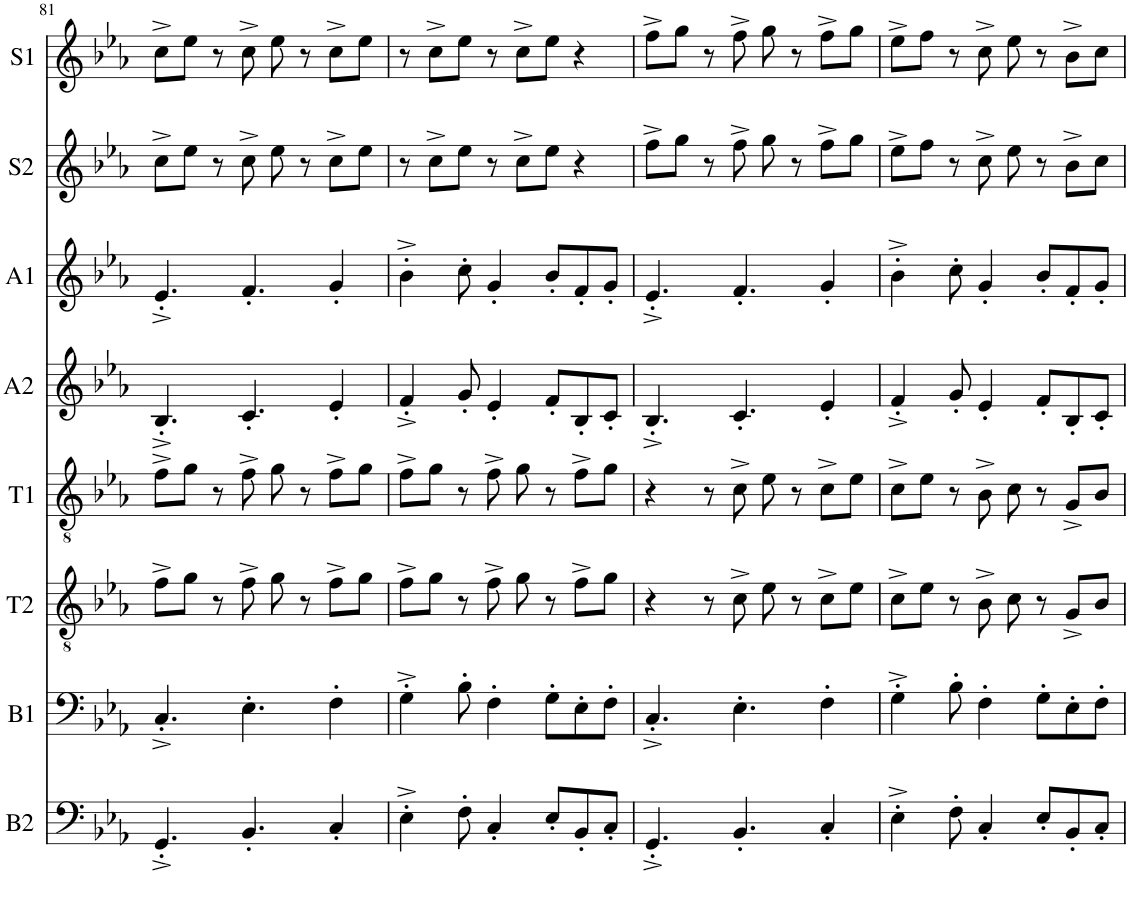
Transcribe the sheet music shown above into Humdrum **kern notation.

**kern	**kern	**kern	**kern	**kern	**kern	**kern	**kern
*part8	*part7	*part6	*part5	*part4	*part3	*part2	*part1
*staff8	*staff7	*staff6	*staff5	*staff4	*staff3	*staff2	*staff1
*I"Bass 2	*I"Bass 1	*I"Tenor 2	*I"Tenor 1	*I"Alto 2	*I"Alto 1	*I"Soprano 2	*I"Soprano 1
*I'B2	*I'B1	*I'T2	*I'T1	*I'A2	*I'A1	*I'S2	*I'S1
!!LO:PB:g=z
*clefF4	*clefF4	*clefGv2	*clefGv2	*clefG2	*clefG2	*clefG2	*clefG2
*k[b-e-a-]	*k[b-e-a-]	*k[b-e-a-]	*k[b-e-a-]	*k[b-e-a-]	*k[b-e-a-]	*k[b-e-a-]	*k[b-e-a-]
*M4/4	*M4/4	*M4/4	*M4/4	*M4/4	*M4/4	*M4/4	*M4/4
=81	=81	=81	=81	=81	=81	=81	=81
4.GG'^/	4.C'^/	8f^\L	8f^\L	4.B-'^/	4.e-'^/	8cc^\L	8cc^\L
.	.	8g\J	8g\J	.	.	8ee-\J	8ee-\J
.	.	8r	8r	.	.	8r	8r
4.BB-'/	4.E-'\	8f^\	8f^\	4.c'/	4.f'/	8cc^\	8cc^\
.	.	8g\	8g\	.	.	8ee-\	8ee-\
.	.	8r	8r	.	.	8r	8r
4C'/	4F'\	8f^\L	8f^\L	4e-'/	4g'/	8cc^\L	8cc^\L
.	.	8g\J	8g\J	.	.	8ee-\J	8ee-\J
=82	=82	=82	=82	=82	=82	=82	=82
4E-'^\	4G'^\	8f^\L	8f^\L	4f'^/	4b-'^\	8r	8r
.	.	8g\J	8g\J	.	.	8cc^\L	8cc^\L
8F'\	8B-'\	8r	8r	8g'/	8cc'\	8ee-\J	8ee-\J
4C'/	4F'\	8f^\	8f^\	4e-'/	4g'/	8r	8r
.	.	8g\	8g\	.	.	8cc^\L	8cc^\L
8E-'/L	8G'\L	8r	8r	8f'/L	8b-'/L	8ee-\J	8ee-\J
8BB-'/	8E-'\	8f^\L	8f^\L	8B-'/	8f'/	4r	4r
8C'/J	8F'\J	8g\J	8g\J	8c'/J	8g'/J	.	.
=83	=83	=83	=83	=83	=83	=83	=83
4.GG'^/	4.C'^/	4r	4r	4.B-'^/	4.e-'^/	8ff^\L	8ff^\L
.	.	.	.	.	.	8gg\J	8gg\J
.	.	8r	8r	.	.	8r	8r
4.BB-'/	4.E-'\	8c^\	8c^\	4.c'/	4.f'/	8ff^\	8ff^\
.	.	8e-\	8e-\	.	.	8gg\	8gg\
.	.	8r	8r	.	.	8r	8r
4C'/	4F'\	8c^\L	8c^\L	4e-'/	4g'/	8ff^\L	8ff^\L
.	.	8e-\J	8e-\J	.	.	8gg\J	8gg\J
=84	=84	=84	=84	=84	=84	=84	=84
4E-'^\	4G'^\	8c^\L	8c^\L	4f'^/	4b-'^\	8ee-^\L	8ee-^\L
.	.	8e-\J	8e-\J	.	.	8ff\J	8ff\J
8F'\	8B-'\	8r	8r	8g'/	8cc'\	8r	8r
4C'/	4F'\	8B-^\	8B-^\	4e-'/	4g'/	8cc^\	8cc^\
.	.	8c\	8c\	.	.	8ee-\	8ee-\
8E-'/L	8G'\L	8r	8r	8f'/L	8b-'/L	8r	8r
8BB-'/	8E-'\	8G^/L	8G^/L	8B-'/	8f'/	8b-^\L	8b-^\L
8C'/J	8F'\J	8B-/J	8B-/J	8c'/J	8g'/J	8cc\J	8cc\J
=	=	=	=	=	=	=	=
*-	*-	*-	*-	*-	*-	*-	*-
